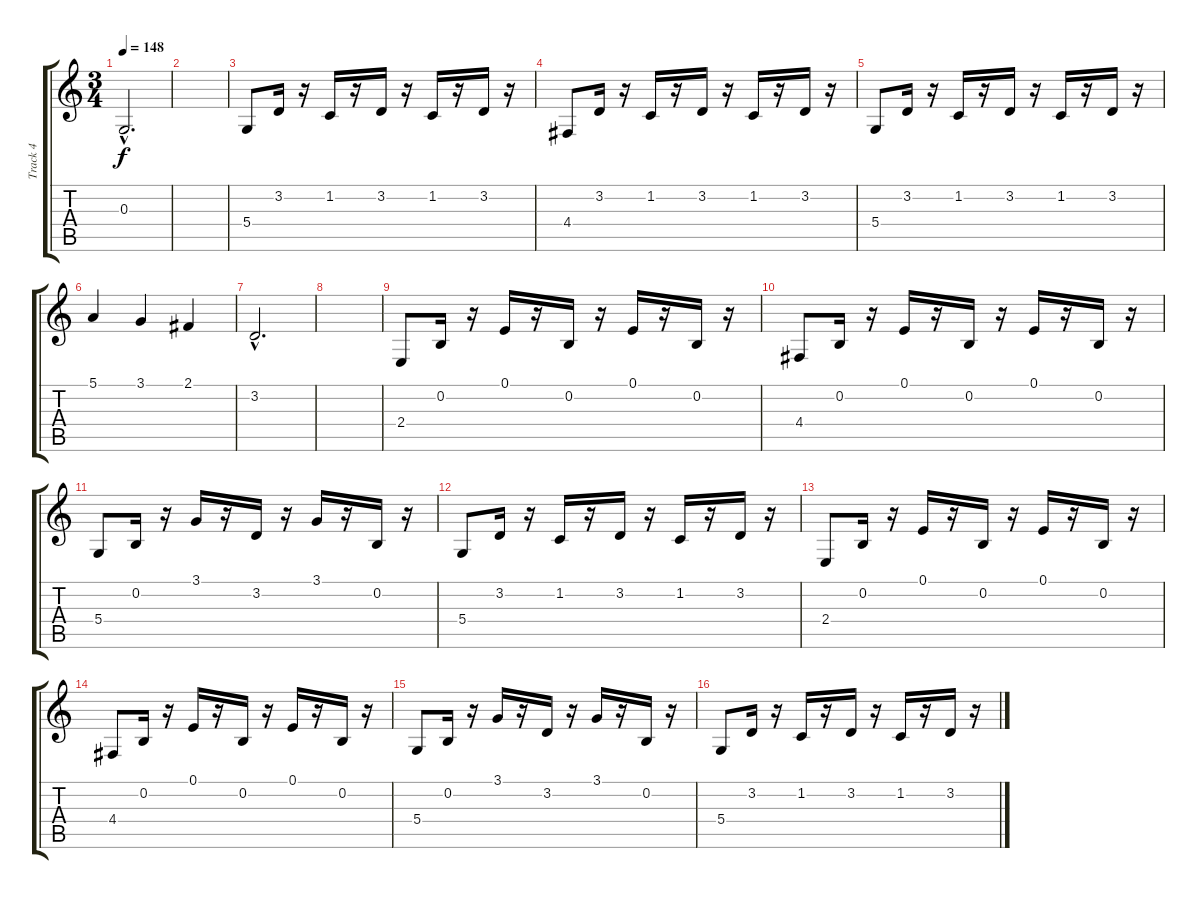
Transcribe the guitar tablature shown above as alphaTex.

\track ("Track 4" "Track 4") {instrument viola}
\staff {score tabs}
\tuning (E4 B3 G3 D3 A2 E2) {hide}
\ts (3 4)
\tempo 148
\clef g2
\ks c
0.3{hac}.2{d dy f} |
|
5.4.8 3.2.16 r.16 1.2.16 r.16 3.2.16 r.16 1.2.16 r.16 3.2.16 r.16 |
4.4.8 3.2.16 r.16 1.2.16 r.16 3.2.16 r.16 1.2.16 r.16 3.2.16 r.16 |
5.4.8 3.2.16 r.16 1.2.16 r.16 3.2.16 r.16 1.2.16 r.16 3.2.16 r.16 |
5.1.4 3.1.4 2.1.4 |
3.2{hac}.2{d} |
|
2.4.8 0.2.16 r.16 0.1.16 r.16 0.2.16 r.16 0.1.16 r.16 0.2.16 r.16 |
4.4.8 0.2.16 r.16 0.1.16 r.16 0.2.16 r.16 0.1.16 r.16 0.2.16 r.16 |
5.4.8 0.2.16 r.16 3.1.16 r.16 3.2.16 r.16 3.1.16 r.16 0.2.16 r.16 |
5.4.8 3.2.16 r.16 1.2.16 r.16 3.2.16 r.16 1.2.16 r.16 3.2.16 r.16 |
2.4.8 0.2.16 r.16 0.1.16 r.16 0.2.16 r.16 0.1.16 r.16 0.2.16 r.16 |
4.4.8 0.2.16 r.16 0.1.16 r.16 0.2.16 r.16 0.1.16 r.16 0.2.16 r.16 |
5.4.8 0.2.16 r.16 3.1.16 r.16 3.2.16 r.16 3.1.16 r.16 0.2.16 r.16 |
5.4.8 3.2.16 r.16 1.2.16 r.16 3.2.16 r.16 1.2.16 r.16 3.2.16 r.16
